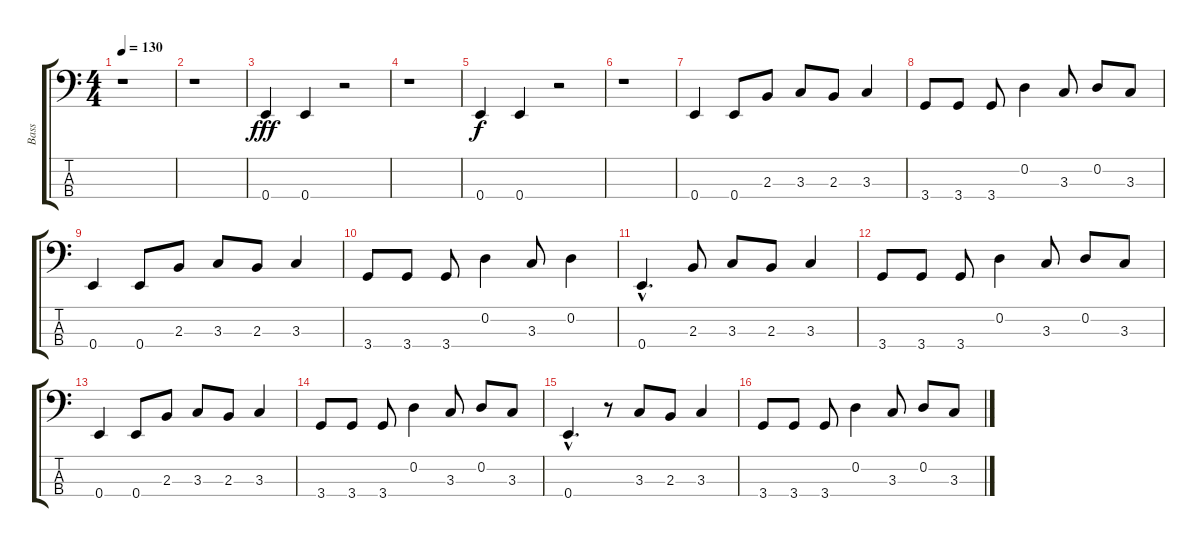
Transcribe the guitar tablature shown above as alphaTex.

\track ("Bass" "Bass") {instrument electricbassfinger}
\staff {score tabs}
\tuning (G2 D2 A1 E1) {hide}
\ts (4 4)
\tempo 130
\clef f4
\ks c
r.1{dy fff} |
r.1 |
0.4.4 0.4.4 r.2 |
r.1 |
0.4.4{dy f} 0.4.4 r.2 |
r.1 |
0.4.4 0.4.8 2.3.8 3.3.8 2.3.8 3.3.4 |
3.4.8 3.4.8 3.4.8 0.2.4 3.3.8 0.2.8 3.3.8 |
0.4.4 0.4.8 2.3.8 3.3.8 2.3.8 3.3.4 |
3.4.8 3.4.8 3.4.8 0.2.4 3.3.8 0.2.4 |
0.4{hac}.4{d} 2.3.8 3.3.8 2.3.8 3.3.4 |
3.4.8 3.4.8 3.4.8 0.2.4 3.3.8 0.2.8 3.3.8 |
0.4.4 0.4.8 2.3.8 3.3.8 2.3.8 3.3.4 |
3.4.8 3.4.8 3.4.8 0.2.4 3.3.8 0.2.8 3.3.8 |
0.4{hac}.4{d} r.8 3.3.8 2.3.8 3.3.4 |
3.4.8 3.4.8 3.4.8 0.2.4 3.3.8 0.2.8 3.3.8
